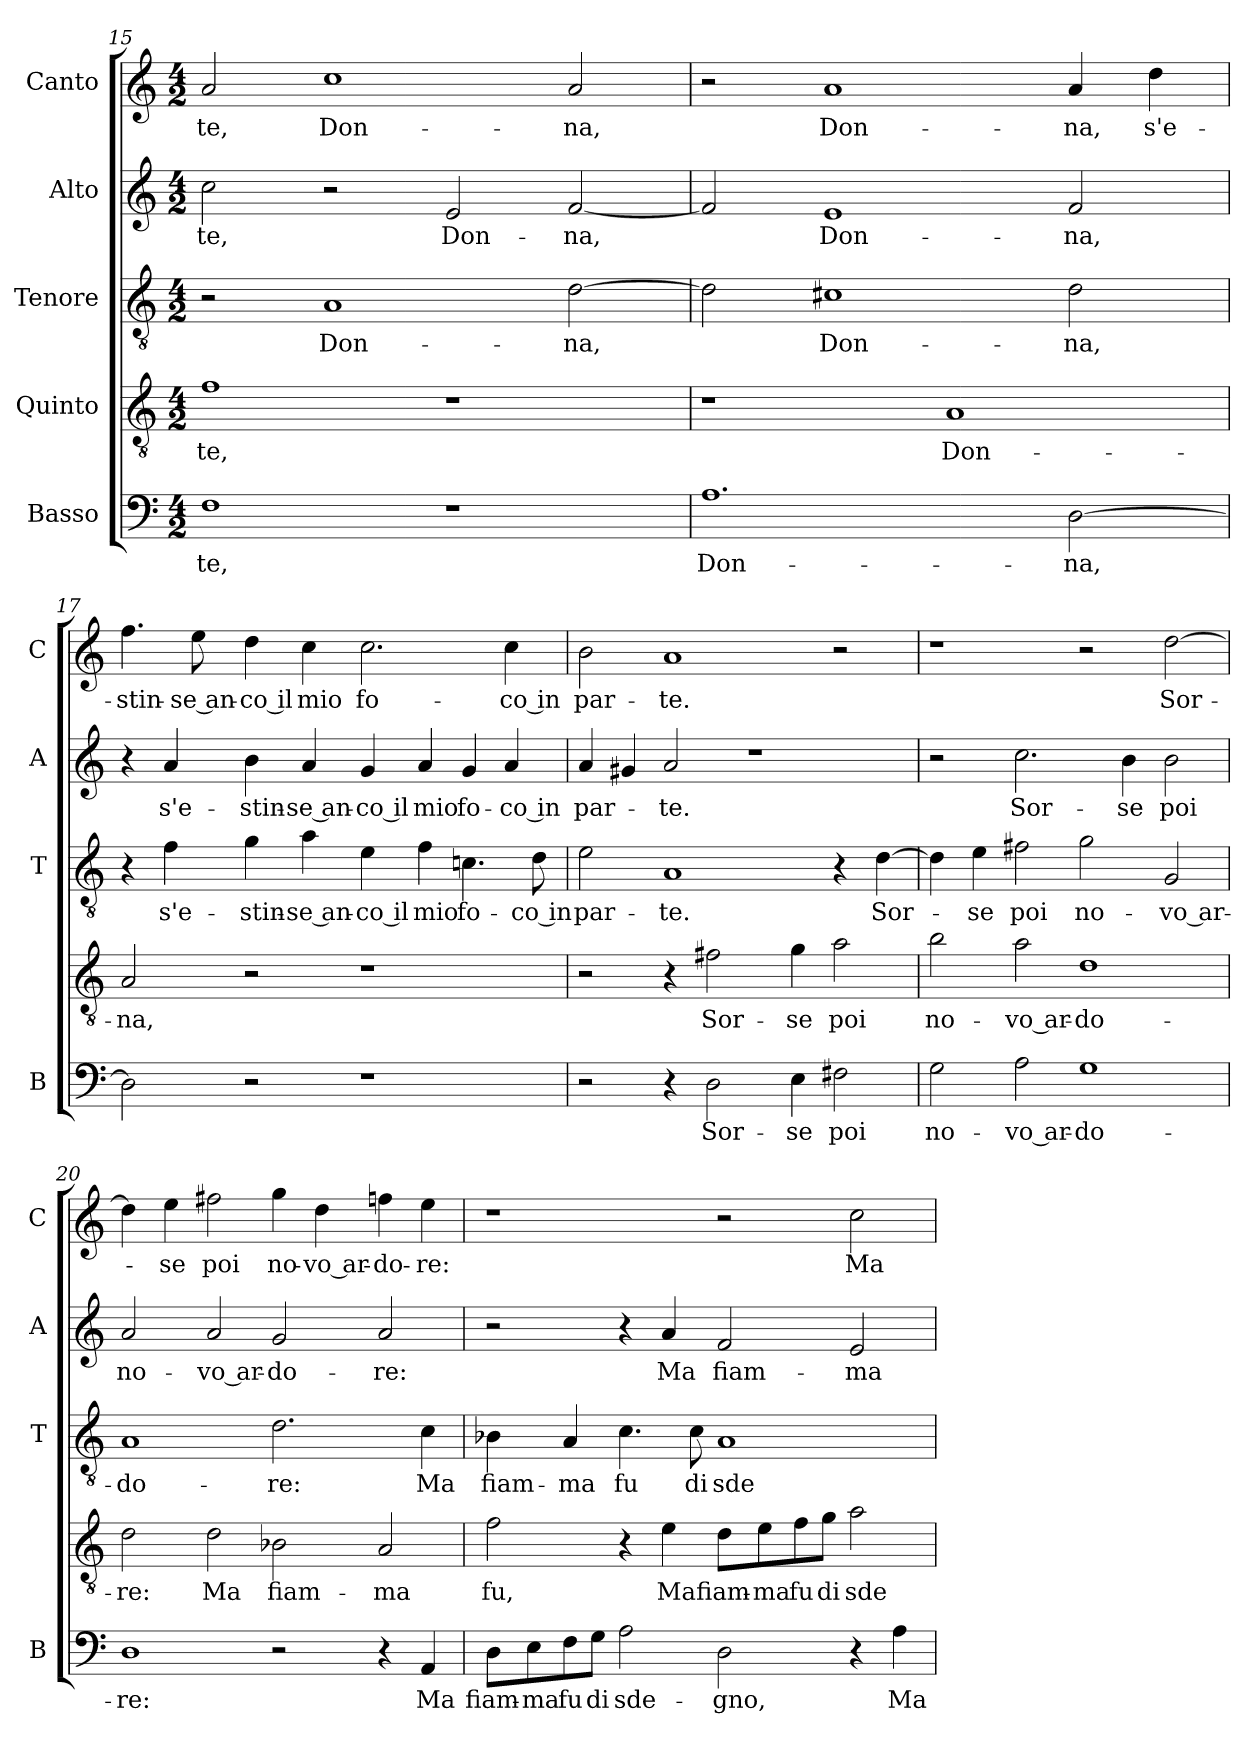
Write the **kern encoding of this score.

**kern	**text	**kern	**text	**kern	**text	**kern	**text	**kern	**text
*part5	*part5	*part4	*part4	*part3	*part3	*part2	*part2	*part1	*part1
*staff5	*staff5	*staff4	*staff4	*staff3	*staff3	*staff2	*staff2	*staff1	*staff1
*I"Basso	*	*I"Quinto	*	*I"Tenore	*	*I"Alto	*	*I"Canto	*
*I'B	*	*	*	*I'T	*	*I'A	*	*I'C	*
*clefF4	*	*clefGv2	*	*clefGv2	*	*clefG2	*	*clefG2	*
*k[]	*	*k[]	*	*k[]	*	*k[]	*	*k[]	*
*C:	*	*C:	*	*C:	*	*C:	*	*C:	*
*M4/2	*	*M4/2	*	*M4/2	*	*M4/2	*	*M4/2	*
=15	=15	=15	=15	=15	=15	=15	=15	=15	=15
1F	-te,	1f	-te,	2r	.	2cc	-te,	2a	-te,
.	.	.	.	1A	Don-	2r	.	1cc	Don-
1r	.	1r	.	.	.	2e	Don-	.	.
.	.	.	.	[2d	-na,	[2f	-na,	2a	-na,
=16	=16	=16	=16	=16	=16	=16	=16	=16	=16
1.A	Don-	1r	.	2d]	.	2f]	.	2r	.
.	.	.	.	1c#X	Don-	1e	Don-	1a	Don-
.	.	1A	Don-	.	.	.	.	.	.
[2D	-na,	.	.	2d	-na,	2f	-na,	4a	-na,
.	.	.	.	.	.	.	.	4dd	s'e-
=17	=17	=17	=17	=17	=17	=17	=17	=17	=17
2D]	.	2A	-na,	4r	.	4r	.	4.ff	-stin-
.	.	.	.	4f	s'e-	4a	s'e-	.	.
.	.	.	.	.	.	.	.	8ee	-se an-
2r	.	2r	.	4g	-stin-	4b	-stin-	4dd	-co il
.	.	.	.	4a	-se an-	4a	-se an-	4cc	mio
1r	.	1r	.	4e	-co il	4g	-co il	2.cc	fo-
.	.	.	.	4f	mio	4a	mio	.	.
.	.	.	.	4.cn	fo-	4g	fo-	.	.
.	.	.	.	.	.	4a	-co in	4cc	-co in
.	.	.	.	8d	-co in	.	.	.	.
=18	=18	=18	=18	=18	=18	=18	=18	=18	=18
2r	.	2r	.	2e	par-	4a	par-	2b	par-
.	.	.	.	.	.	4g#X	.	.	.
4r	.	4r	.	1A	-te.	2a	-te.	1a	-te.
2D	Sor-	2f#X	Sor-	.	.	.	.	.	.
.	.	.	.	.	.	1r	.	.	.
4E	-se	4g	-se	.	.	.	.	.	.
2F#X	poi	2a	poi	4r	.	.	.	2r	.
.	.	.	.	[4d	Sor-	.	.	.	.
=19	=19	=19	=19	=19	=19	=19	=19	=19	=19
2G	no-	2b	no-	4d]	.	2r	.	1r	.
.	.	.	.	4e	-se	.	.	.	.
2A	-vo ar-	2a	-vo ar-	2f#X	poi	2.cc	Sor-	.	.
1G	-do-	1d	-do-	2g	no-	.	.	2r	.
.	.	.	.	.	.	4b	-se	.	.
.	.	.	.	2G	-vo ar-	2b	poi	[2dd	Sor-
=20	=20	=20	=20	=20	=20	=20	=20	=20	=20
1D	-re:	2d	-re:	1A	-do-	2a	no-	4dd]	.
.	.	.	.	.	.	.	.	4ee	-se
.	.	2d	Ma	.	.	2a	-vo ar-	2ff#X	poi
2r	.	2B-X	fiam-	2.d	-re:	2g	-do-	4gg	no-
.	.	.	.	.	.	.	.	4dd	-vo ar-
4r	.	2A	-ma	.	.	2a	-re:	4ffn	-do-
4AA	Ma	.	.	4c	Ma	.	.	4ee	-re:
=21	=21	=21	=21	=21	=21	=21	=21	=21	=21
8D\L	fiam-	2f	fu,	4B-X	fiam-	2r	.	1r	.
8E\	-ma	.	.	.	.	.	.	.	.
8F\	fu	.	.	4A	-ma	.	.	.	.
8G\J	di	.	.	.	.	.	.	.	.
2A	sde-	4r	.	4.c	fu	4r	.	.	.
.	.	4e	Ma	.	.	4a	Ma	.	.
.	.	.	.	8c	di	.	.	.	.
2D	-gno,	8d\L	fiam-	1A	sde-	2f	fiam-	2r	.
.	.	8e\	-ma	.	.	.	.	.	.
.	.	8f\	fu	.	.	.	.	.	.
.	.	8g\J	di	.	.	.	.	.	.
4r	.	2a	sde-	.	.	2e	-ma	2cc	Ma
4A	Ma	.	.	.	.	.	.	.	.
=	=	=	=	=	=	=	=	=	=
*-	*-	*-	*-	*-	*-	*-	*-	*-	*-
